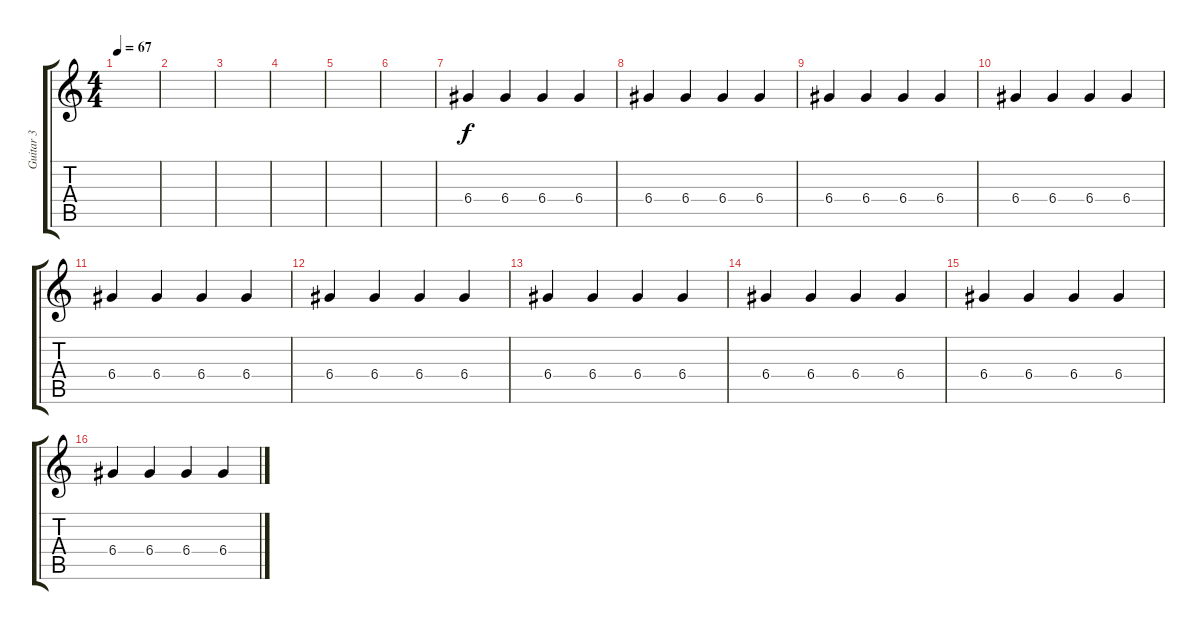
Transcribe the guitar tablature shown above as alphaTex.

\track ("Guitar 3" "Guitar 3") {instrument electricguitarjazz}
\staff {score tabs}
\tuning (E4 B3 G3 D3 A2 D2) {hide}
\ts (4 4)
\tempo 67
\clef g2
\ks c
|
|
|
|
|
|
6.4.4 6.4.4 6.4.4 6.4.4 |
6.4.4 6.4.4 6.4.4 6.4.4 |
6.4.4 6.4.4 6.4.4 6.4.4 |
6.4.4 6.4.4 6.4.4 6.4.4 |
6.4.4 6.4.4 6.4.4 6.4.4 |
6.4.4 6.4.4 6.4.4 6.4.4 |
6.4.4 6.4.4 6.4.4 6.4.4 |
6.4.4 6.4.4 6.4.4 6.4.4 |
6.4.4 6.4.4 6.4.4 6.4.4 |
6.4.4 6.4.4 6.4.4 6.4.4
